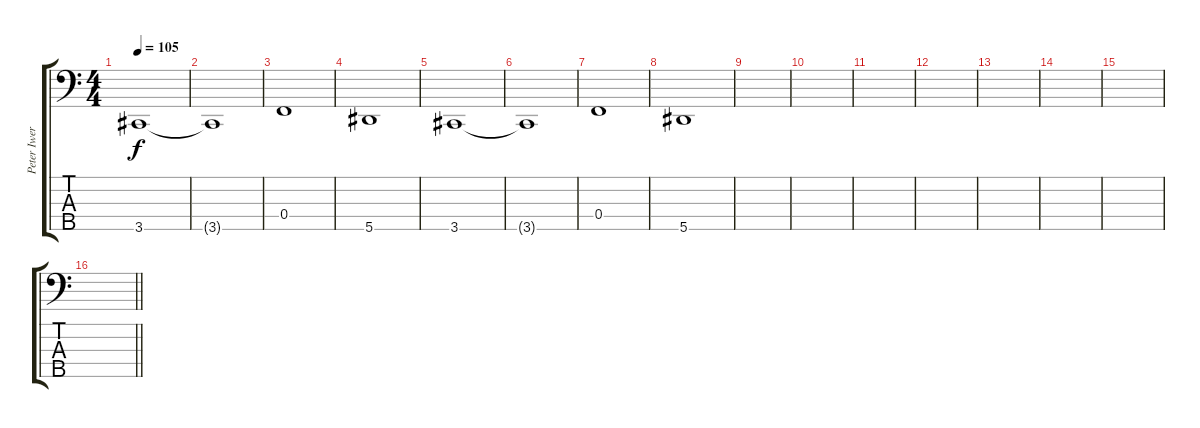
\track ("Peter Iwers" "Peter Iwer") {instrument electricbassfinger}
\staff {score tabs}
\tuning (G2 Eb2 Bb1 F1 Bb0) {hide}
\ts (4 4)
\tempo 105
\clef f4
\ks c
3.5.1{dy f} |
3.5{t}.1 |
0.4.1 |
5.5.1 |
3.5.1 |
3.5{t}.1 |
0.4.1 |
5.5.1 |
|
|
|
|
|
|
|
\barLineRight lightlight
